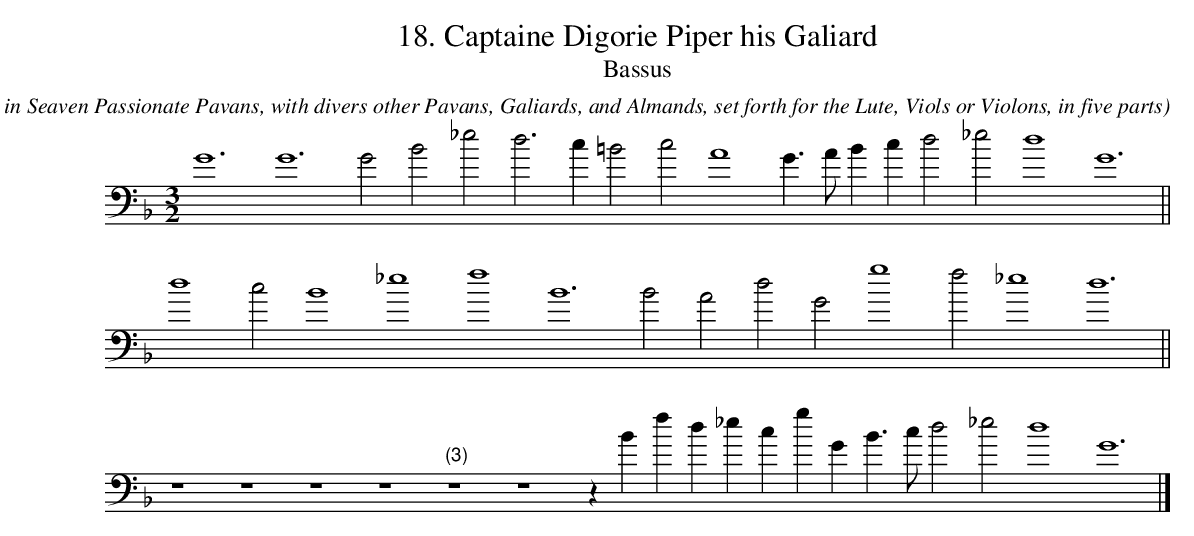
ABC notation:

X:1
T:18. Captaine Digorie Piper his Galiard
T:Bassus
C: John Dowland
O: From Lachrimae, or Seaven Teares figured in Seaven Passionate Pavans, with divers other Pavans, Galiards, and Almands, set forth for the Lute, Viols or Violons, in five parts
L:1/4
M:3/2
K:Gdor bass
G6 G6 G2 B2 _e2 d3 c =B2 c2 A4 G > A B c d2 _e2 d4 G6 ||
d4 c2 B4 _e4 f4 B6 B2 A2 d2 G2 g4 f2 _e4 d6 ||
z4 z4 z4 z4 "(3)" z4 z4   z B f d _e c g G B > c d2 _e2 d4 G6 |]
